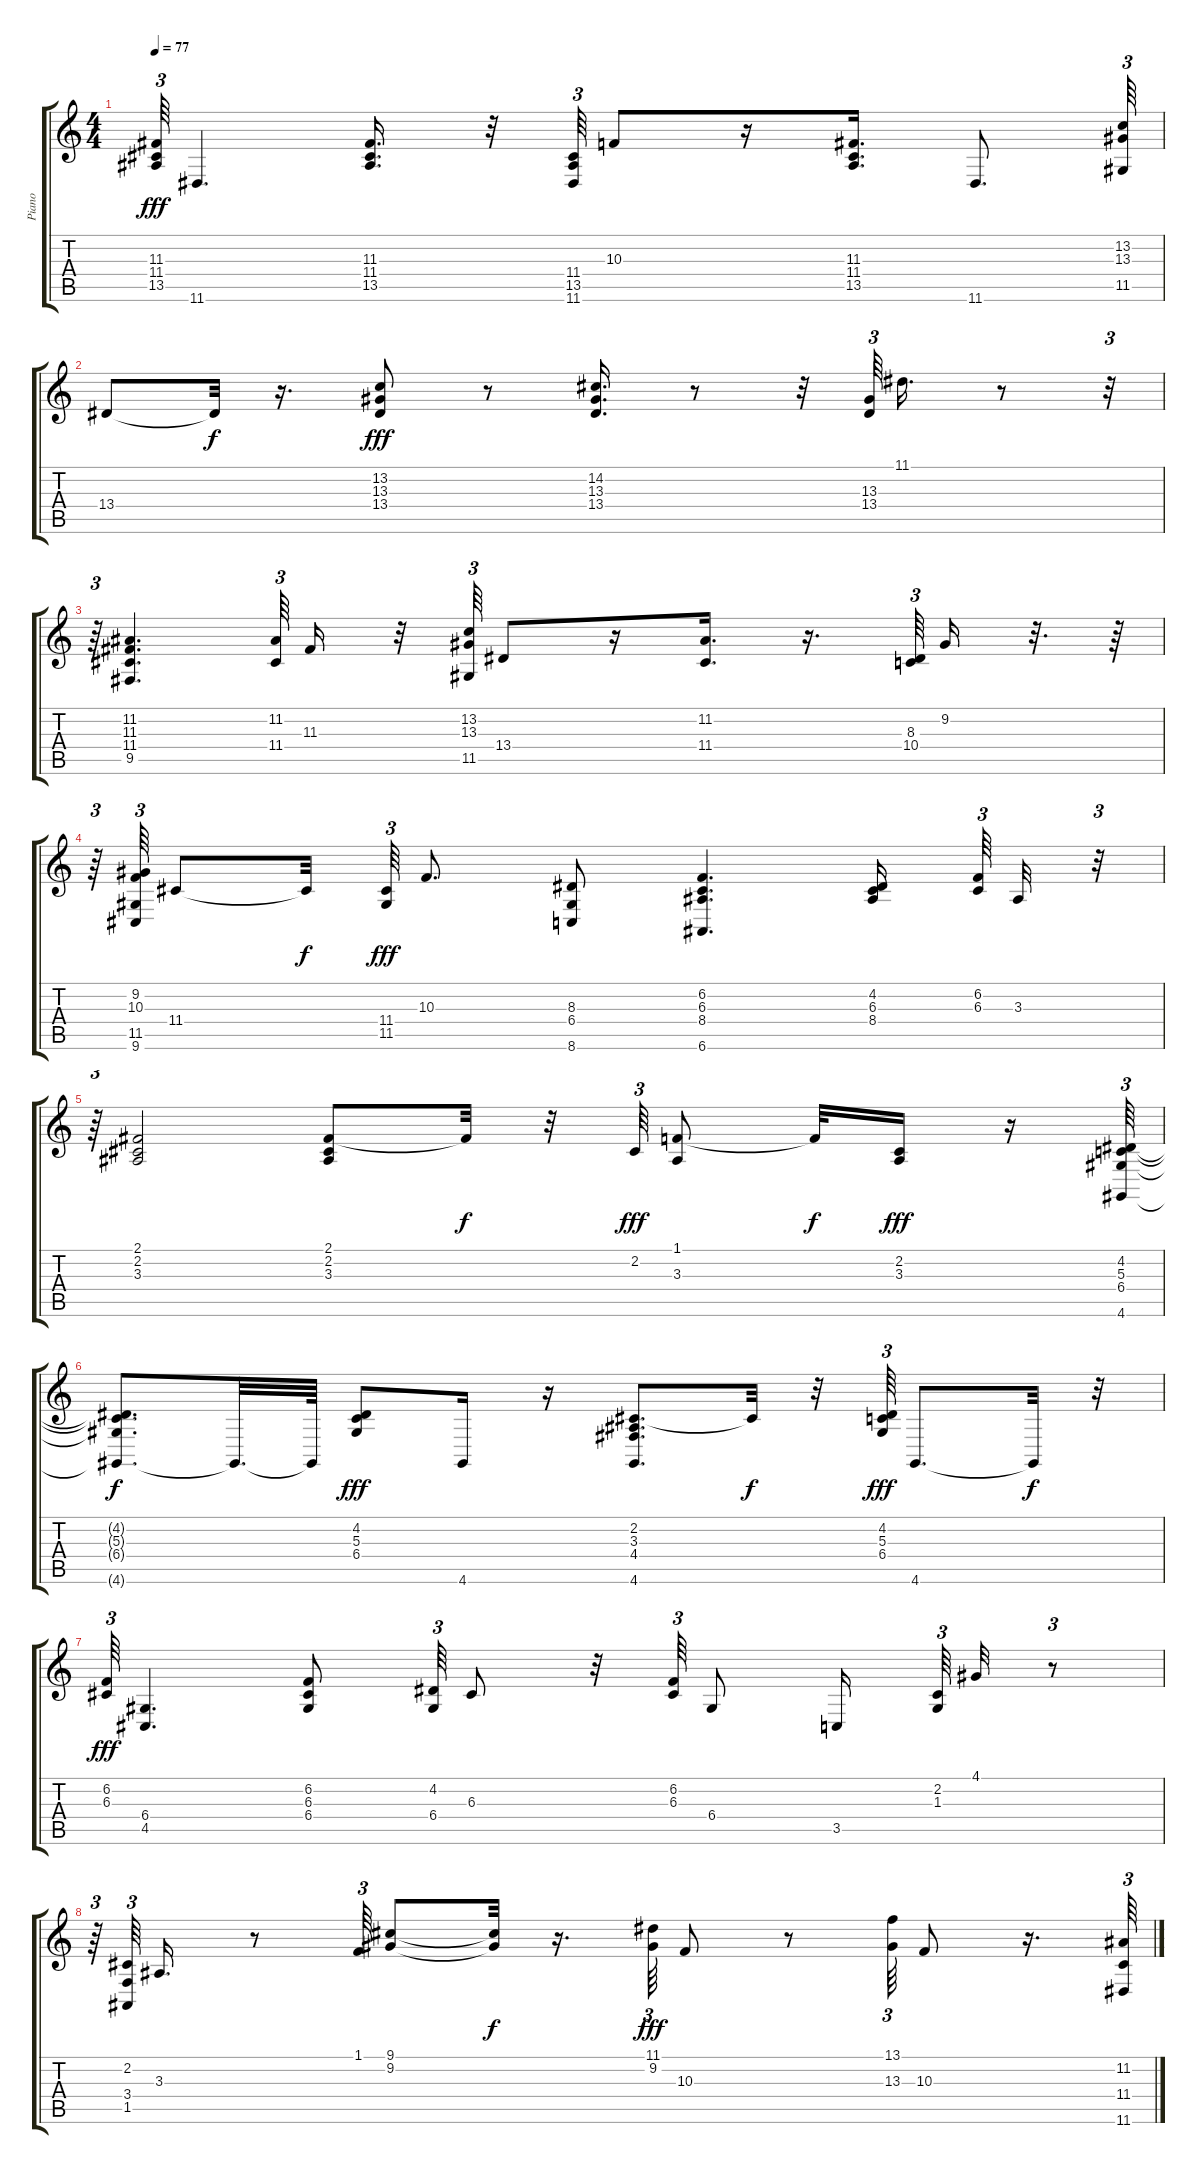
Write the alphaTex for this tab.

\track ("Piano" "Piano") {instrument brightacousticpiano}
\staff {score tabs}
\tuning (E4 B3 G3 D3 A2 E2) {hide}
\ts (4 4)
\tempo 77
\clef g2
\ks c
(11.3 11.4 13.5).64{tu (3 2) dy fff} 11.6.4{d} (11.3 11.4 13.5).16{d} r.32 (11.4 13.5 11.6).64{tu (3 2)} 10.3.8 r.16 (11.3 11.4 13.5).16{d} 11.6.8{d} (13.2 13.3 11.5).64{tu (3 2)} |
13.4.8 13.4{t}.32{dy f} r.16{d} (13.2 13.3 13.4).8{dy fff} r.8 (14.2 13.3 13.4).16{d} r.8 r.32 (13.3 13.4).64{tu (3 2)} 11.1.16{d} r.8 r.32{tu (3 2)} |
r.64{tu (3 2)} (11.2 11.3 11.4 9.5).4{d} (11.2 11.4).64{tu (3 2)} 11.3.16 r.32 (13.2 13.3 11.5).64{tu (3 2)} 13.4.8 r.16 (11.2 11.4).16{d} r.16{d} (8.3 10.4).64{tu (3 2)} 9.2.16 r.32{d} r.64 |
r.64{tu (3 2)} (9.2 10.3 11.5 9.6).64{tu (3 2)} 11.4.8 11.4{t}.32{dy f beam splitsecondary} (11.4 11.5).64{tu (3 2) dy fff} 10.3.8{d} (8.3 6.4 8.6).8 (6.2 6.3 8.4 6.6).4{d} (4.2 6.3 8.4).16{beam splitsecondary} (6.2 6.3).64{tu (3 2)} 3.3.32 r.32{tu (3 2)} |
r.64{tu (3 2)} (2.1 2.2 3.3).2 (2.1 2.2 3.3).8 2.1{t}.32{dy f} r.32 2.2.64{tu (3 2) dy fff} (1.1 3.3).8 1.1{t}.32{dy f} (2.2 3.3).16{dy fff} r.16 (4.2 5.3 6.4 4.6).64{tu (3 2)} |
(4.2{t} 5.3{t} 6.4{t} 4.6{t}).8{d dy f} 4.6{t}.32{d} 4.6{t}.64 (4.2 5.3 6.4).8{dy fff} 4.6.16 r.16 (2.2 3.3 4.4 4.6).8{d} 2.2{t}.32{dy f} r.32 (4.2 5.3 6.4).64{tu (3 2) dy fff} 4.6.8{d} 4.6{t}.32{dy f} r.32 |
(6.2 6.3).64{tu (3 2) dy fff} (6.4 4.5).4{d} (6.2 6.3 6.4).8 (4.2 6.4).64{tu (3 2)} 6.3.8 r.32 (6.2 6.3).64{tu (3 2)} 6.4.8 3.5.16{beam splitsecondary} (2.2 1.3).64{tu (3 2)} 4.1.32 r.8{tu (3 2)} |
r.64{tu (3 2)} (2.2 3.4 1.5).64{tu (3 2)} 3.3.16{d} r.8 1.1.64{tu (3 2)} (9.1 9.2).8 (9.1{t} 9.2{t}).32{dy f} r.16{d} (11.1 9.2).64{tu (3 2) dy fff} 10.3.8 r.8 (13.1 13.3).64{tu (3 2)} 10.3.8 r.16{d} (11.2 11.4 11.6).64{tu (3 2)}
